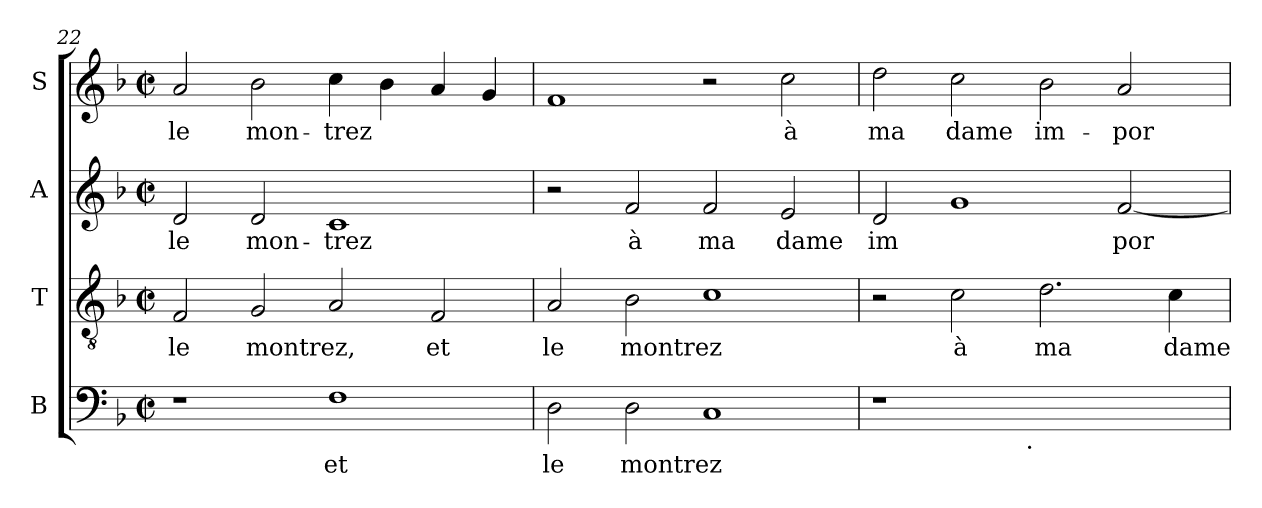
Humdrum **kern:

**kern	**text	**kern	**text	**kern	**text	**kern	**text
*part4	*part4	*part3	*part3	*part2	*part2	*part1	*part1
*staff4	*staff4	*staff3	*staff3	*staff2	*staff2	*staff1	*staff1
*I"B	*	*I"T	*	*I"A	*	*I"S	*
!!LO:LB:g=z
*clefF4	*	*clefGv2	*	*clefG2	*	*clefG2	*
*k[b-]	*	*k[b-]	*	*k[b-]	*	*k[b-]	*
*F:	*	*F:	*	*F:	*	*F:	*
*M2/2	*	*M2/2	*	*M2/2	*	*M2/2	*
*met(c|)	*	*met(c|)	*	*met(c|)	*	*met(c|)	*
=22	=22	=22	=22	=22	=22	=22	=22
!	!	!	!LO:LY:b:cj	!	!LO:LY:b:cj	!	!LO:LY:b:cj
1r	.	2F/	le	2d/	le	2a/	le
!	!	!	!LO:LY:b:cj	!	!LO:LY:b:cj	!	!LO:LY:b:cj
.	.	2G/	montrez,	2d/	mon-	2b-\	mon-
!	!LO:LY:b:cj	!	!LO:LY:b:cj	!	!LO:LY:b:cj	!	!LO:LY:b:cj
1F	et	2A/	.	1c	-trez	4cc\	-trez
!	!	!	!	!	!	!	!LO:LY:b:cj
.	.	.	.	.	.	4b-\	.
!	!	!	!LO:LY:b:cj	!	!	!	!LO:LY:b:cj
.	.	2F/	et	.	.	4a/	.
!	!	!	!	!	!	!	!LO:LY:b:cj
.	.	.	.	.	.	4g/	.
=23	=23	=23	=23	=23	=23	=23	=23
!	!LO:LY:b:cj	!	!LO:LY:b:cj	!	!	!	!LO:LY:b:cj
2D\	le	2A/	le	2r	.	1f	.
!	!LO:LY:b:cj	!	!LO:LY:b:cj	!	!LO:LY:b:cj	!	!
2D\	montrez	2B-\	montrez	2f/	à	.	.
!	!LO:LY:b:cj	!	!LO:LY:b:cj	!	!LO:LY:b:cj	!	!
1C	.	1c	.	2f/	ma	2r	.
!	!	!	!	!	!LO:LY:b:cj	!	!LO:LY:b:cj
.	.	.	.	2e/	dame	2cc\	à
=24	=24	=24	=24	=24	=24	=24	=24
!	!	!	!	!	!LO:LY:b:cj	!	!LO:LY:b:cj
*^	*	*	*	*	*	*	*
1r	2ryy	.	2r	.	2d/	im-	2dd\	ma
!	!	!	!	!LO:LY:b:cj	!	!LO:LY:b:cj	!	!LO:LY:b:cj
.	4...ryy	.	2c\	à	1g	--	2cc\	dame
!	!LO:TX:b:t=.	!	!	!	!	!	!	!
.	1ryy	.	.	.	.	.	.	.
!	!	!	!	!LO:LY:b:cj	!	!	!	!LO:LY:b:cj
1ryy	.	.	2.d\	ma	.	.	2b-\	im-
!	!	!	!	!	!	!LO:LY:b:cj	!	!LO:LY:b:cj
.	.	.	.	.	[<2f/	-por-	2a/	-por-
!	!	!	!	!LO:LY:b:cj	!	!	!	!
.	.	.	4c\	dame	.	.	.	.
.	32ryy	.	.	.	.	.	.	.
*v	*v	*	*	*	*	*	*	*
=	=	=	=	=	=	=	=
*-	*-	*-	*-	*-	*-	*-	*-
